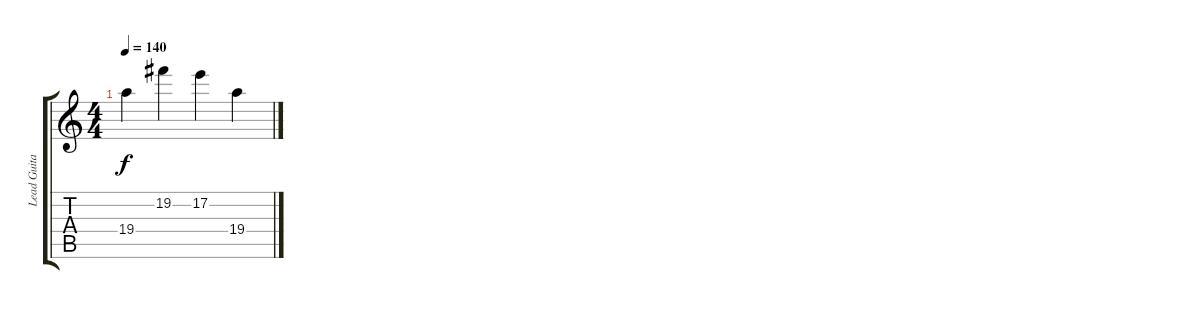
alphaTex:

\track ("Lead Guitar" "Lead Guita") {instrument overdrivenguitar}
\staff {score tabs}
\tuning (E4 B3 G3 D3 A2 E2) {hide}
\ts (4 4)
\tempo 140
\clef g2
\ks c
19.4{t}.4{dy f} 19.2.4 17.2.4 19.4.4
